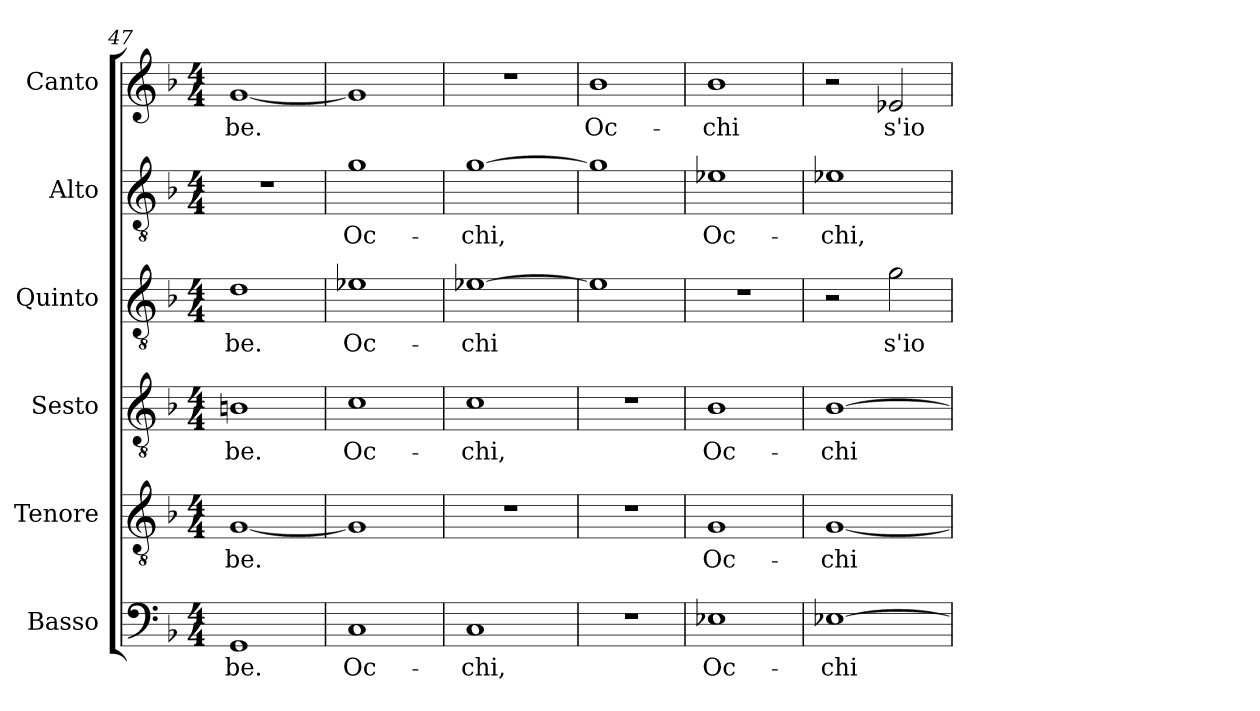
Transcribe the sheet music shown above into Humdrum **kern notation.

**kern	**text	**kern	**text	**kern	**text	**kern	**text	**kern	**text	**kern	**text
*part6	*part6	*part5	*part5	*part4	*part4	*part3	*part3	*part2	*part2	*part1	*part1
*staff6	*staff6	*staff5	*staff5	*staff4	*staff4	*staff3	*staff3	*staff2	*staff2	*staff1	*staff1
*I"Basso	*	*I"Tenore	*	*I"Sesto	*	*I"Quinto	*	*I"Alto	*	*I"Canto	*
*I'B	*	*I'T	*	*	*	*	*	*I'A	*	*I'C	*
*clefF4	*	*clefGv2	*	*clefGv2	*	*clefGv2	*	*clefGv2	*	*clefG2	*
*k[b-]	*	*k[b-]	*	*k[b-]	*	*k[b-]	*	*k[b-]	*	*k[b-]	*
*F:	*	*F:	*	*F:	*	*F:	*	*F:	*	*F:	*
*M4/4	*	*M4/4	*	*M4/4	*	*M4/4	*	*M4/4	*	*M4/4	*
=47	=47	=47	=47	=47	=47	=47	=47	=47	=47	=47	=47
!	!LO:LY:b	!	!	!	!	!	!	!	!	!	!
!	!	!	!LO:LY:b	!	!	!	!	!	!	!	!
!	!	!	!	!	!LO:LY:b	!	!	!	!	!	!
!	!	!	!	!	!	!	!LO:LY:b	!	!	!	!
!	!	!	!	!	!	!	!	!	!	!	!LO:LY:b
1GG	-be.	[1G	-be.	1Bn	-be.	1d	-be.	1r	.	[1g	-be.
=48	=48	=48	=48	=48	=48	=48	=48	=48	=48	=48	=48
!	!LO:LY:b	!	!	!	!	!	!	!	!	!	!
!	!	!	!	!	!LO:LY:b	!	!	!	!	!	!
!	!	!	!	!	!	!	!LO:LY:b	!	!	!	!
!	!	!	!	!	!	!	!	!	!LO:LY:b	!	!
1C	Oc-	1G]	.	1c	Oc-	1e-X	Oc-	1g	Oc-	1g]	.
!!LO:PB:g=z
=49	=49	=49	=49	=49	=49	=49	=49	=49	=49	=49	=49
!	!LO:LY:b	!	!	!	!	!	!	!	!	!	!
!	!	!	!	!	!LO:LY:b	!	!	!	!	!	!
!	!	!	!	!	!	!	!LO:LY:b	!	!	!	!
!	!	!	!	!	!	!	!	!	!LO:LY:b	!	!
1C	-chi,	1r	.	1c	-chi,	[1e-X	-chi	[1g	-chi,	1r	.
=50	=50	=50	=50	=50	=50	=50	=50	=50	=50	=50	=50
!	!	!	!	!	!	!	!	!	!	!	!LO:LY:b
1r	.	1r	.	1r	.	1e-]	.	1g]	.	1b-	Oc-
=51	=51	=51	=51	=51	=51	=51	=51	=51	=51	=51	=51
!	!LO:LY:b	!	!	!	!	!	!	!	!	!	!
!	!	!	!LO:LY:b	!	!	!	!	!	!	!	!
!	!	!	!	!	!LO:LY:b	!	!	!	!	!	!
!	!	!	!	!	!	!	!	!	!LO:LY:b	!	!
!	!	!	!	!	!	!	!	!	!	!	!LO:LY:b
1E-X	Oc-	1G	Oc-	1B-	Oc-	1r	.	1e-X	Oc-	1b-	-chi
=52	=52	=52	=52	=52	=52	=52	=52	=52	=52	=52	=52
!	!LO:LY:b	!	!	!	!	!	!	!	!	!	!
!	!	!	!LO:LY:b	!	!	!	!	!	!	!	!
!	!	!	!	!	!LO:LY:b	!	!	!	!	!	!
!	!	!	!	!	!	!	!	!	!LO:LY:b	!	!
[1E-X	-chi	[1G	-chi	[1B-	-chi	2r	.	1e-X	-chi,	2r	.
!	!	!	!	!	!	!	!LO:LY:b	!	!	!	!
!	!	!	!	!	!	!	!	!	!	!	!LO:LY:b
.	.	.	.	.	.	2g\	s'io	.	.	2e-X/	s'io
=	=	=	=	=	=	=	=	=	=	=	=
*-	*-	*-	*-	*-	*-	*-	*-	*-	*-	*-	*-
